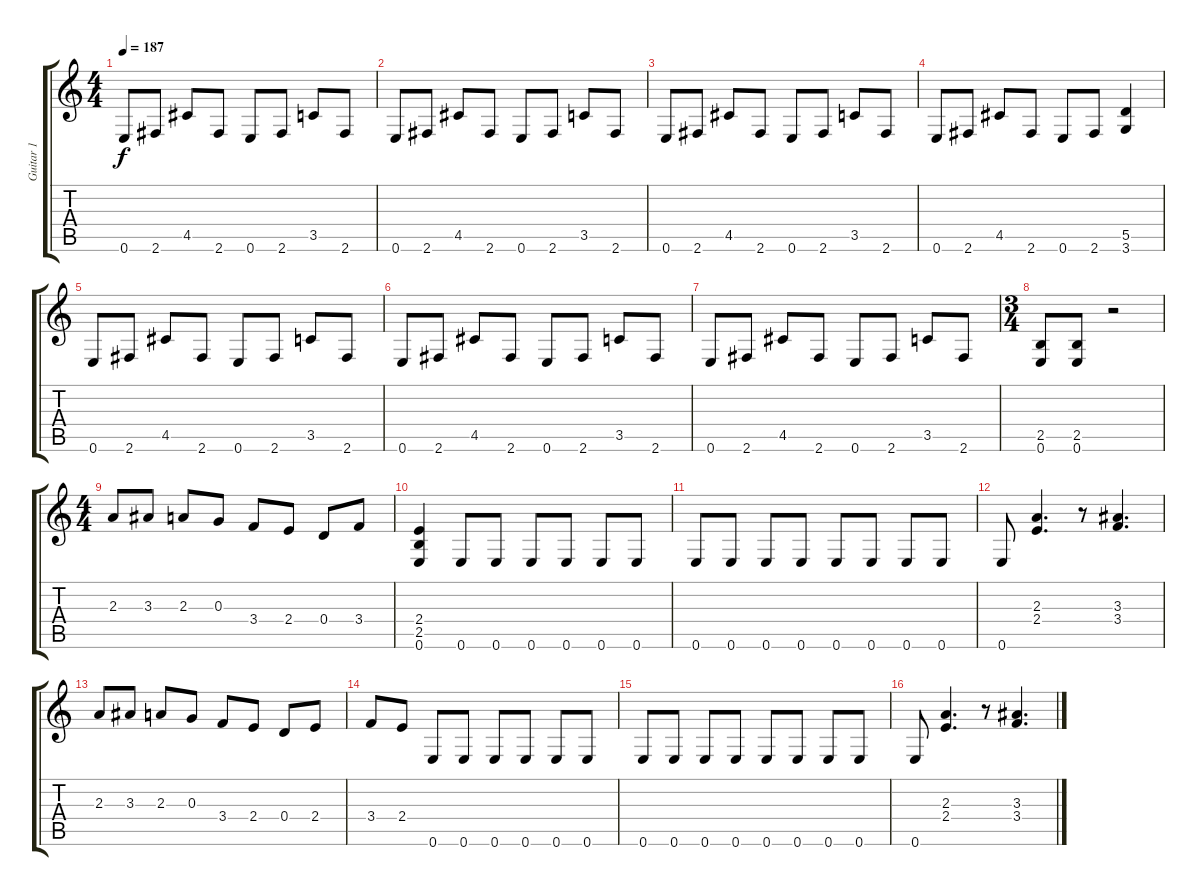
\track ("Guitar 1" "Guitar 1") {instrument distortionguitar}
\staff {score tabs}
\tuning (E4 B3 G3 D3 A2 E2) {hide}
\ts (4 4)
\tempo 187
\clef g2
\ks c
0.6.8{dy f} 2.6.8 4.5.8 2.6.8 0.6.8 2.6.8 3.5.8 2.6.8 |
0.6.8 2.6.8 4.5.8 2.6.8 0.6.8 2.6.8 3.5.8 2.6.8 |
0.6.8 2.6.8 4.5.8 2.6.8 0.6.8 2.6.8 3.5.8 2.6.8 |
0.6.8 2.6.8 4.5.8 2.6.8 0.6.8 2.6.8 (5.5 3.6).4 |
0.6.8 2.6.8 4.5.8 2.6.8 0.6.8 2.6.8 3.5.8 2.6.8 |
0.6.8 2.6.8 4.5.8 2.6.8 0.6.8 2.6.8 3.5.8 2.6.8 |
0.6.8 2.6.8 4.5.8 2.6.8 0.6.8 2.6.8 3.5.8 2.6.8 |
\ts (3 4)
(2.5 0.6).8 (2.5 0.6).8 r.2 |
\ts (4 4)
2.3.8 3.3.8 2.3.8 0.3.8 3.4.8 2.4.8 0.4.8 3.4.8 |
(2.4 2.5 0.6).4 0.6.8 0.6.8 0.6.8 0.6.8 0.6.8 0.6.8 |
0.6.8 0.6.8 0.6.8 0.6.8 0.6.8 0.6.8 0.6.8 0.6.8 |
0.6.8 (2.3 2.4).4{d} r.8 (3.3 3.4).4{d} |
2.3.8 3.3.8 2.3.8 0.3.8 3.4.8 2.4.8 0.4.8 2.4.8 |
3.4.8 2.4.8 0.6.8 0.6.8 0.6.8 0.6.8 0.6.8 0.6.8 |
0.6.8 0.6.8 0.6.8 0.6.8 0.6.8 0.6.8 0.6.8 0.6.8 |
0.6.8 (2.3 2.4).4{d} r.8 (3.3 3.4).4{d}
